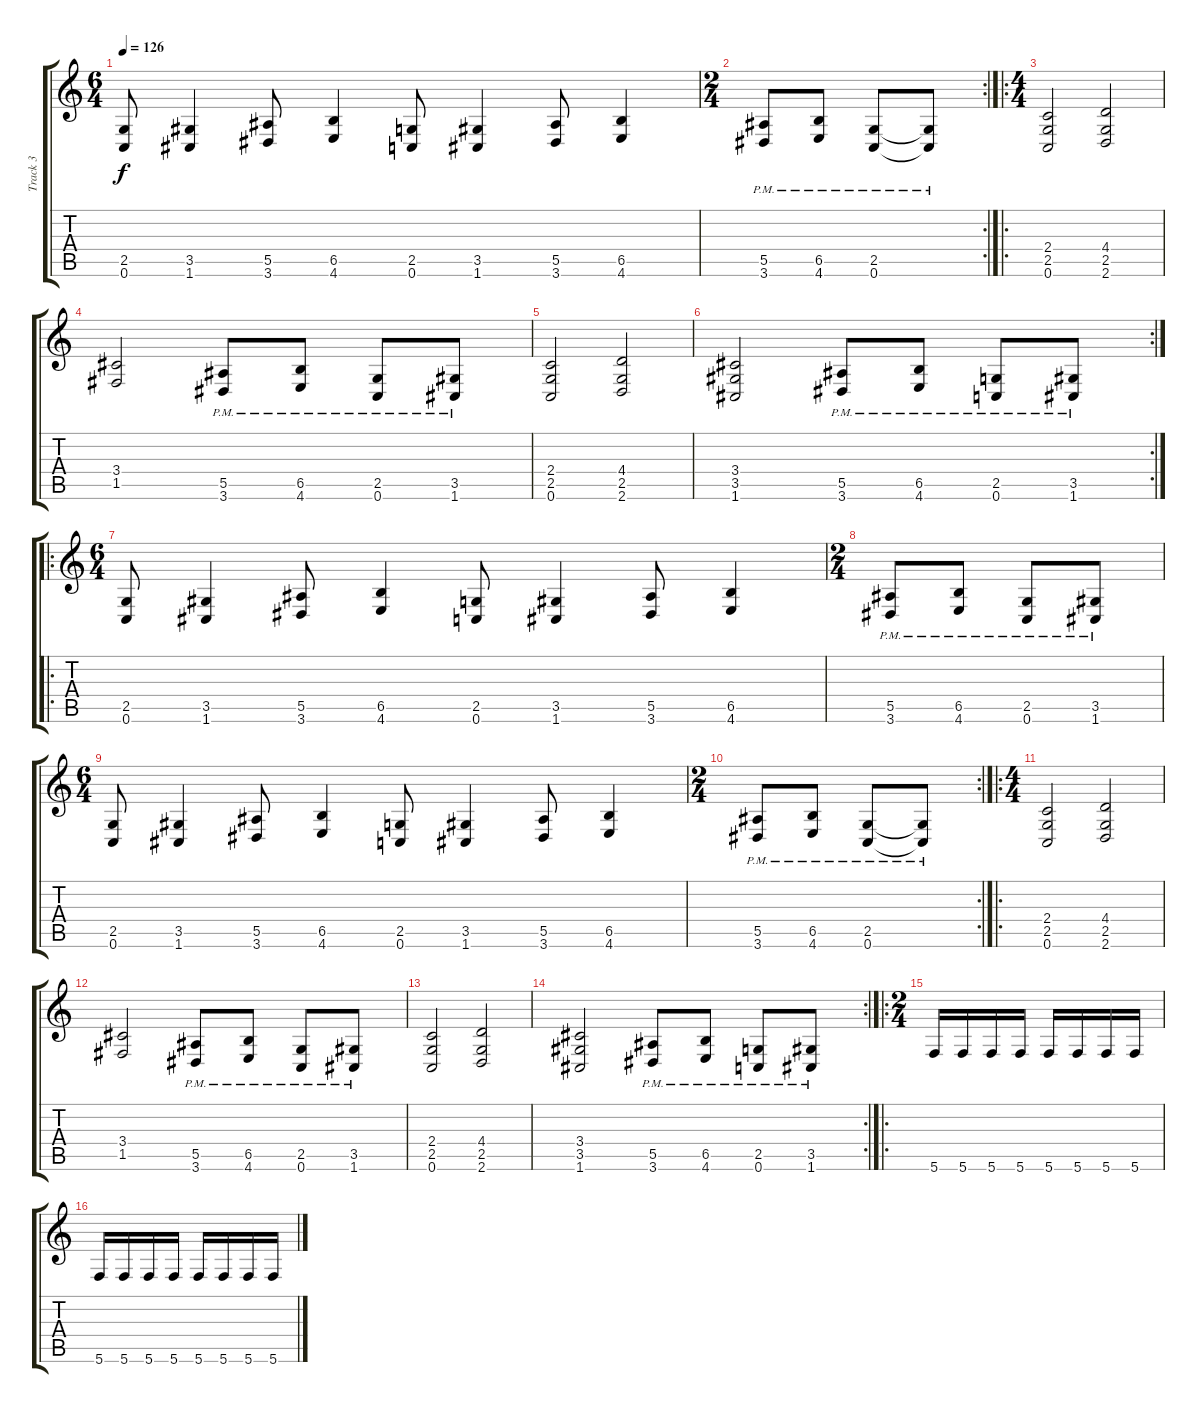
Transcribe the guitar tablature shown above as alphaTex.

\track ("Track 3" "Track 3") {instrument overdrivenguitar}
\staff {score tabs}
\tuning (C4 G3 Eb3 Bb2 F2 C2) {hide}
\ts (6 4)
\tempo 126
\clef g2
\ks c
(2.5 0.6).8{dy f} (3.5 1.6).4 (5.5 3.6).8 (6.5 4.6).4 (2.5 0.6).8 (3.5 1.6).4 (5.5 3.6).8 (6.5 4.6).4 |
\rc 2
\ts (2 4)
(5.5 3.6{pm}).8 (6.5 4.6{pm}).8 (2.5 0.6{pm}).8 (2.5{t} 0.6{pm t}).8 |
\ro
\ts (4 4)
(2.4 2.5 0.6).2 (4.4 2.5 2.6).2 |
(3.4 1.5).2 (5.5 3.6{pm}).8 (6.5 4.6{pm}).8 (2.5 0.6{pm}).8 (3.5 1.6{pm}).8 |
(2.4 2.5 0.6).2 (4.4 2.5 2.6).2 |
\rc 2
(3.4 3.5 1.6).2 (5.5 3.6{pm}).8 (6.5 4.6{pm}).8 (2.5 0.6{pm}).8 (3.5 1.6{pm}).8 |
\ro
\ts (6 4)
(2.5 0.6).8 (3.5 1.6).4 (5.5 3.6).8 (6.5 4.6).4 (2.5 0.6).8 (3.5 1.6).4 (5.5 3.6).8 (6.5 4.6).4 |
\ts (2 4)
(5.5 3.6{pm}).8 (6.5 4.6{pm}).8 (2.5 0.6{pm}).8 (3.5 1.6{pm}).8 |
\ts (6 4)
(2.5 0.6).8 (3.5 1.6).4 (5.5 3.6).8 (6.5 4.6).4 (2.5 0.6).8 (3.5 1.6).4 (5.5 3.6).8 (6.5 4.6).4 |
\rc 2
\ts (2 4)
(5.5 3.6{pm}).8 (6.5 4.6{pm}).8 (2.5 0.6{pm}).8 (2.5{t} 0.6{pm t}).8 |
\ro
\ts (4 4)
(2.4 2.5 0.6).2 (4.4 2.5 2.6).2 |
(3.4 1.5).2 (5.5 3.6{pm}).8 (6.5 4.6{pm}).8 (2.5 0.6{pm}).8 (3.5 1.6{pm}).8 |
(2.4 2.5 0.6).2 (4.4 2.5 2.6).2 |
\rc 2
(3.4 3.5 1.6).2 (5.5 3.6{pm}).8 (6.5 4.6{pm}).8 (2.5 0.6{pm}).8 (3.5 1.6{pm}).8 |
\ro
\ts (2 4)
5.6.16 5.6.16 5.6.16 5.6.16 5.6.16 5.6.16 5.6.16 5.6.16 |
5.6.16 5.6.16 5.6.16 5.6.16 5.6.16 5.6.16 5.6.16 5.6.16
